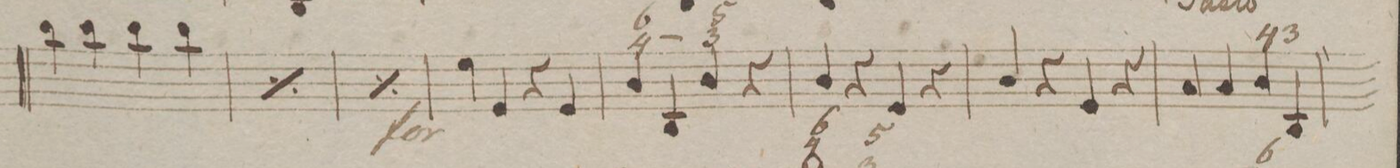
**kern	**fba	**dynam
*I"Organ.	*	*
*clefF4	*	*
*k[f#]	*	*
*met(c|)	*	*
*M4/4	*	*
4d\	.	.
4d\	.	.
4d\	.	.
4d\	.	.
=23	=23	=23
*rep	*	*
4d\	.	.
4d\	.	.
4d\	.	.
4d\	.	.
*Xrep	*	*
=24	=24	=24
*rep	*	*
4d\	.	.
4d\	.	.
4d\	.	f
4d\	.	.
*Xrep	*	*
=25	=25	=25
4G\	.	.
4GG/	.	.
4r	.	.
4GG/	.	.
=26	=26	=26
4D/	6 4_	.
4DD/	.	.
4D/	5 3	.
4r	.	.
=27	=27	=27
4D/	.	.
4r	.	.
4GG/	.	.
4r	.	.
=28	=28	=28
4D/	.	.
4r	.	.
4GG/	.	.
4r	.	.
=29	=29	=29
4C/	.	.
4C/	.	.
4D/	4	.
4DD/	3	.
=30	=30	=30
*-	*-	*-
